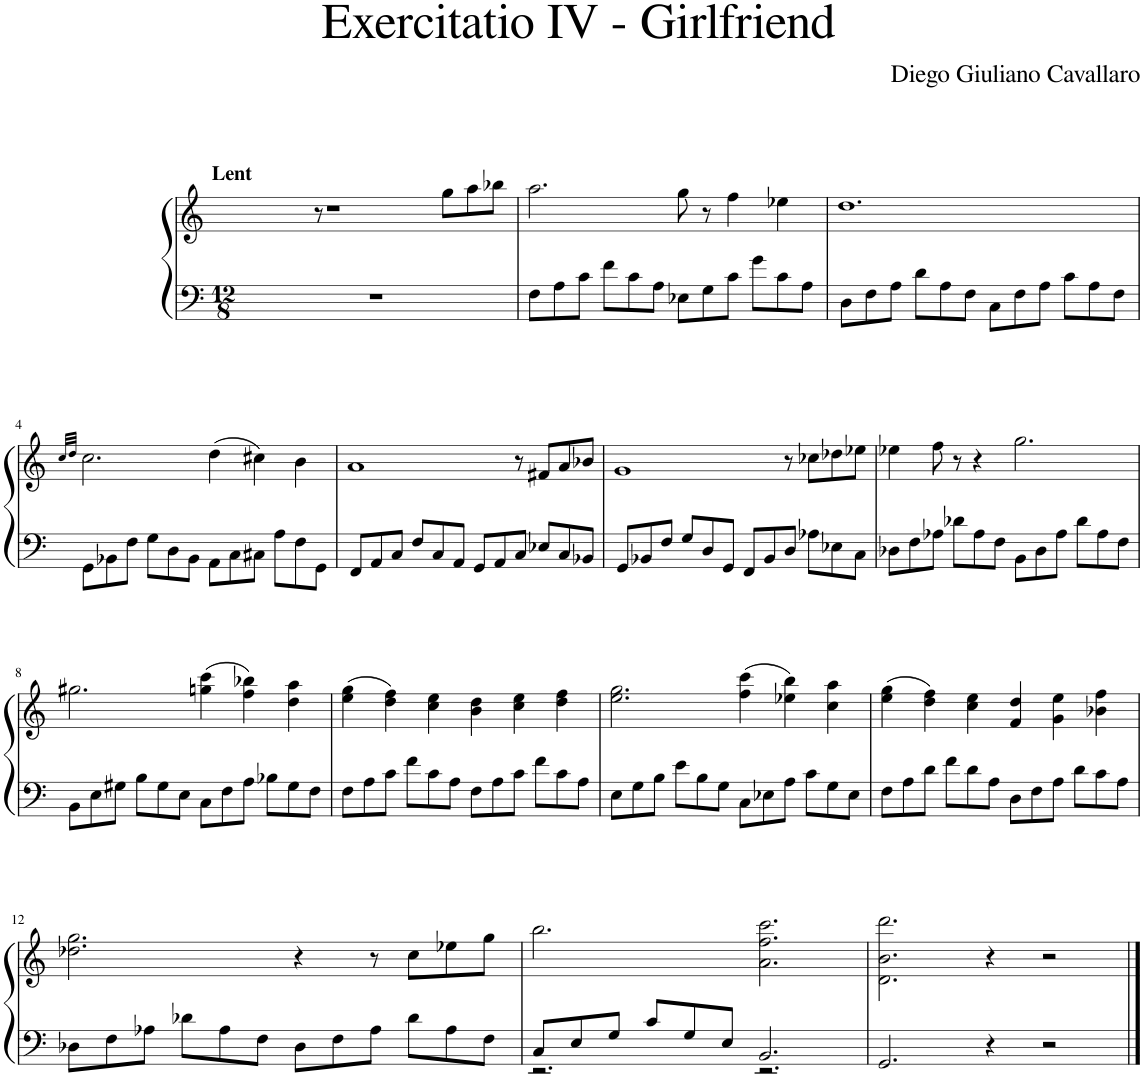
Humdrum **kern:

**kern	**kern
*part1	*part1
*staff2	*staff1
*I"Piano	*
*I'Pno	*
*clefF4	*clefG2
*k[]	*k[]
*M12/8	*
=1	=1
!	!LO:TX:a:B:t=Lent
1.r	8r
.	2..r
.	8ryy
.	8gg\L
.	8aa\
.	8bb-X\J
=2	=2
8F\L	2.aa\
8A\	.
8c\J	.
8f\L	.
8c\	.
8A\J	.
8E-X\L	8r
8G\	8gg\
8c\J	8r
8g\L	4ff\
8c\	.
8A\J	4ee-X\
8ryy	.
=3	=3
8D\L	[1dd
8F\	.
8A\J	.
8d\L	.
8A\	.
8F\J	.
8C\L	.
8F\	.
8A\J	2ryy
8c\L	.
8A\	.
8F\J	.
!!LO:LB:g=z
=4	=4
.	32qcc/LLL
.	32qdd/JJJ
8GG\L	2.cc\
8BB-X\	.
8F\J	.
8G\L	.
8D\	.
8BB-\J	.
8AA\L	2dd]
8C\	.
8C#X\J	.
8A\L	.
8F\	(4dd\
8GG\J	.
2ryy	4cc#X\)
.	4b\
=5	=5
8FF/L	1a
8AA/	.
8C/J	.
8F/L	.
8C/	.
8AA/J	.
8GG/L	.
8AA/	.
8C/J	8r
8E-X/L	8f#X/L
8C/	8a/
8BB-X/J	8b-X/J
=6	=6
8GG/L	1g
8BB-X/	.
8F/J	.
8G/L	.
8D/	.
8GG/J	.
8FF/L	.
8BB-/	.
8D/J	8r
8A-X\L	8cc-X\L
8E-X\	8dd-X\
8C\J	8ee-X\J
=7	=7
8D-X\L	4ee-X\
8F\	.
8A-X\J	8ff\
8d-X\L	8r
8A-\	4r
8F\J	.
8BB\L	[4gg\
8D-\	.
8A-\J	2ryy
8d-\L	.
8A-\	.
8F\J	.
!!LO:LB:g=z
=8	=8
8BB\L	2.gg#X\
8E\	.
8G#X\J	.
8B\L	.
8G#\	.
8E\J	.
8C\L	2gg\]
8F\	.
8A\J	.
8B-X\L	.
8G#\	(4ggn\ 4ccc\
8F\J	.
2ryy	4ff\ 4bb-X\)
.	4dd\ 4aa\
=9	=9
8F\L	(4ee\ 4gg\
8A\	.
8c\J	4dd\ 4ff\)
8f\L	.
8c\	4cc\ 4ee\
8A\J	.
8F\L	4b\ 4dd\
8A\	.
8c\J	4cc\ 4ee\
8f\L	.
8c\	4dd\ 4ff\
8A\J	.
=10	=10
8E\L	2.ee\ 2.gg\
8G\	.
8B\J	.
8e\L	.
8B\	.
8G\J	.
8C\L	(4ff\ 4ccc\
8E-X\	.
8A\J	4ee-X\ 4bb\)
8c\L	.
8G\	4cc\ 4aa\
8E-\J	.
=11	=11
8F\L	(4ee\ 4gg\
8A\	.
8d\J	4dd\ 4ff\)
8f\L	.
8d\	4cc\ 4ee\
8A\J	.
8D\L	4f/ 4dd/
8F\	.
8A\J	4g\ 4ee\
8d\L	.
8c\	4b-X\ 4ff\
8A\J	.
!!LO:LB:g=z
=12	=12
8D-X\L	2.dd-X\ 2.gg\
8F\	.
8A-X\J	.
8d-X\L	.
8A-\	.
8F\J	.
8D-\L	4r
8F\	.
8A-\J	8r
8d-\L	8cc\L
8A-\	8ee-X\
8F\J	8gg\J
=13	=13
*^	*
8C/L	2.r	2.bb\
8E/	.	.
8G/J	.	.
8c/L	.	.
8G/	.	.
8E/J	.	.
2.BB/	2.r	[4a\ [4ff\ [4ccc\
.	.	2ryy
*v	*v	*
=14	=14
2.GG/	2.d\ 2.b\ 2.ddd\
4r	2a\] 2ff\] 2ccc\]
2r	.
.	4r
2ryy	2r
==	==
*-	*-
